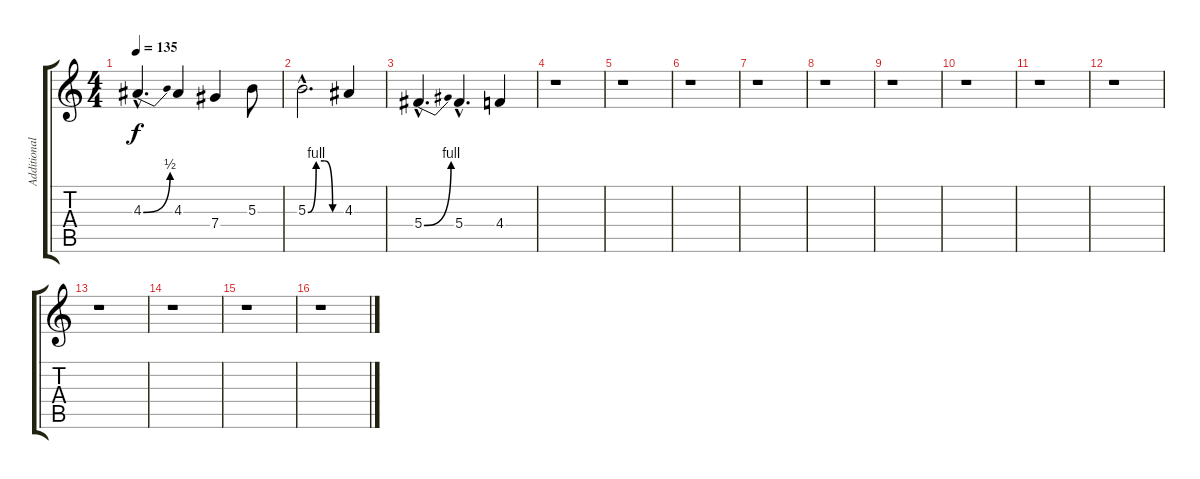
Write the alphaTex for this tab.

\track ("Additional Guitars" "Additional") {instrument distortionguitar}
\staff {score tabs}
\tuning (Eb4 Bb3 Gb3 Db3 Ab2 Eb2) {hide}
\ts (4 4)
\tempo 135
\clef g2
\ks c
4.3{be (bend 0 0 60 2) hac}.4{d dy f} 4.3.4 7.4.4 5.3.8 |
5.3{be (custom 0 0 15 4 30 4 45 0 60 0) hac}.2{d} 4.3.4 |
5.4{be (bend 0 0 60 4) hac}.4{d} 5.4{hac}.4{d} 4.4.4 |
r.1 |
r.1 |
r.1 |
r.1 |
r.1 |
r.1 |
r.1 |
r.1 |
r.1 |
r.1 |
r.1 |
r.1 |
r.1
